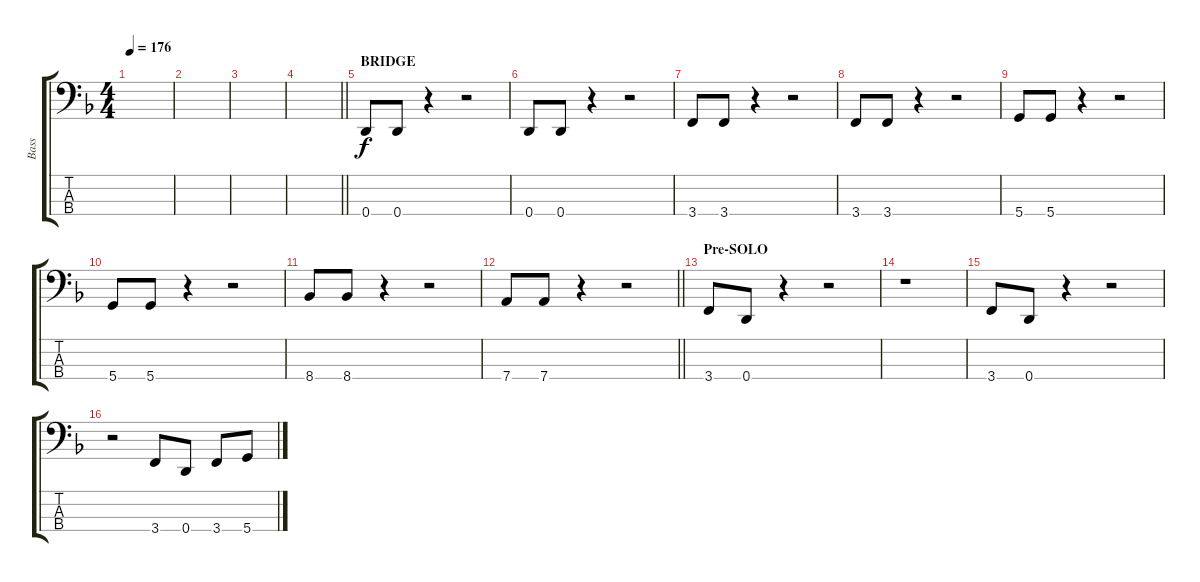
\track ("Bass" "Bass") {instrument electricbassfinger}
\staff {score tabs}
\tuning (G2 D2 A1 D1) {hide}
\ts (4 4)
\tempo 176
\clef f4
\ks f
|
|
|
\barLineRight lightlight
|
\section ("" "BRIDGE")
0.4.8 0.4.8 r.4 r.2 |
0.4.8 0.4.8 r.4 r.2 |
3.4.8 3.4.8 r.4 r.2 |
3.4.8 3.4.8 r.4 r.2 |
5.4.8 5.4.8 r.4 r.2 |
5.4.8 5.4.8 r.4 r.2 |
8.4.8 8.4.8 r.4 r.2 |
\barLineRight lightlight
7.4.8 7.4.8 r.4 r.2 |
\section ("" "Pre-SOLO")
3.4.8 0.4.8 r.4 r.2 |
r.1 |
3.4.8 0.4.8 r.4 r.2 |
r.2 3.4.8 0.4.8 3.4.8 5.4.8
